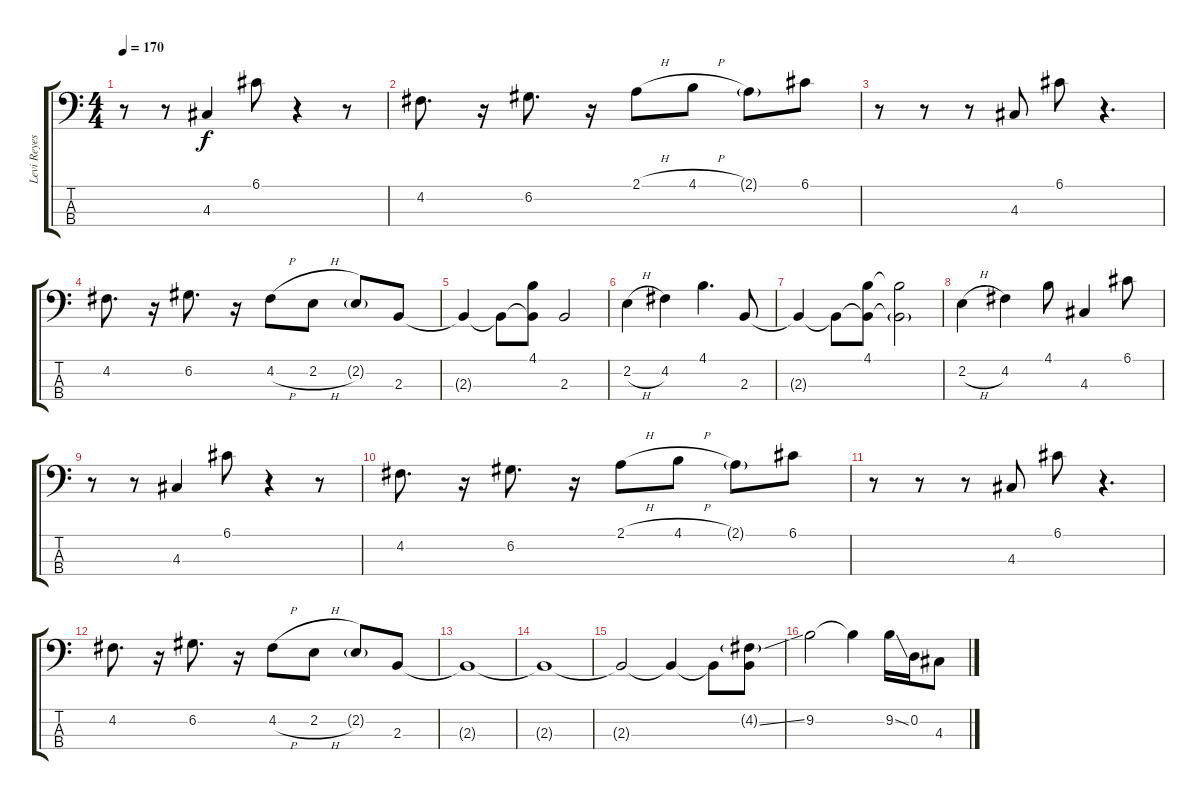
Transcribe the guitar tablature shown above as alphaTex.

\track ("Levi Reyes" "Levi Reyes") {instrument electricbassfinger}
\staff {score tabs}
\tuning (G2 D2 A1 D1) {hide}
\ts (4 4)
\tempo 170
\clef f4
\ks c
r.8{dy f} r.8 4.3.4 6.1.8 r.4 r.8 |
4.2.8{d} r.16 6.2.8{d} r.16 2.1{h}.8 4.1{h}.8 2.1{g}.8 6.1.8 |
r.8 r.8 r.8 4.3.8 6.1.8 r.4{d} |
4.2.8{d} r.16 6.2.8{d} r.16 4.2{h}.8 2.2{h}.8 2.2{g}.8 2.3.8 |
2.3{t}.4 2.3{t}.8 (4.1 2.3{t}).8 2.3.2 |
2.2{h}.4 4.2.4 4.1.4{d} 2.3.8 |
2.3{t}.4 2.3{t}.8 (4.1 2.3{t}).8 (4.1{t} 2.3{g t}).2 |
2.2{h}.4 4.2.4 4.1.8 4.3.4 6.1.8 |
r.8 r.8 4.3.4 6.1.8 r.4 r.8 |
4.2.8{d} r.16 6.2.8{d} r.16 2.1{h}.8 4.1{h}.8 2.1{g}.8 6.1.8 |
r.8 r.8 r.8 4.3.8 6.1.8 r.4{d} |
4.2.8{d} r.16 6.2.8{d} r.16 4.2{h}.8 2.2{h}.8 2.2{g}.8 2.3.8 |
2.3{t}.1 |
2.3{t}.1 |
2.3{t}.2 2.3{t}.4 2.3{t}.8 (4.2{ss g} 2.3{t}).8 |
9.2.2 9.2{t}.4 9.2{ss}.16 0.2.16 4.3.8
